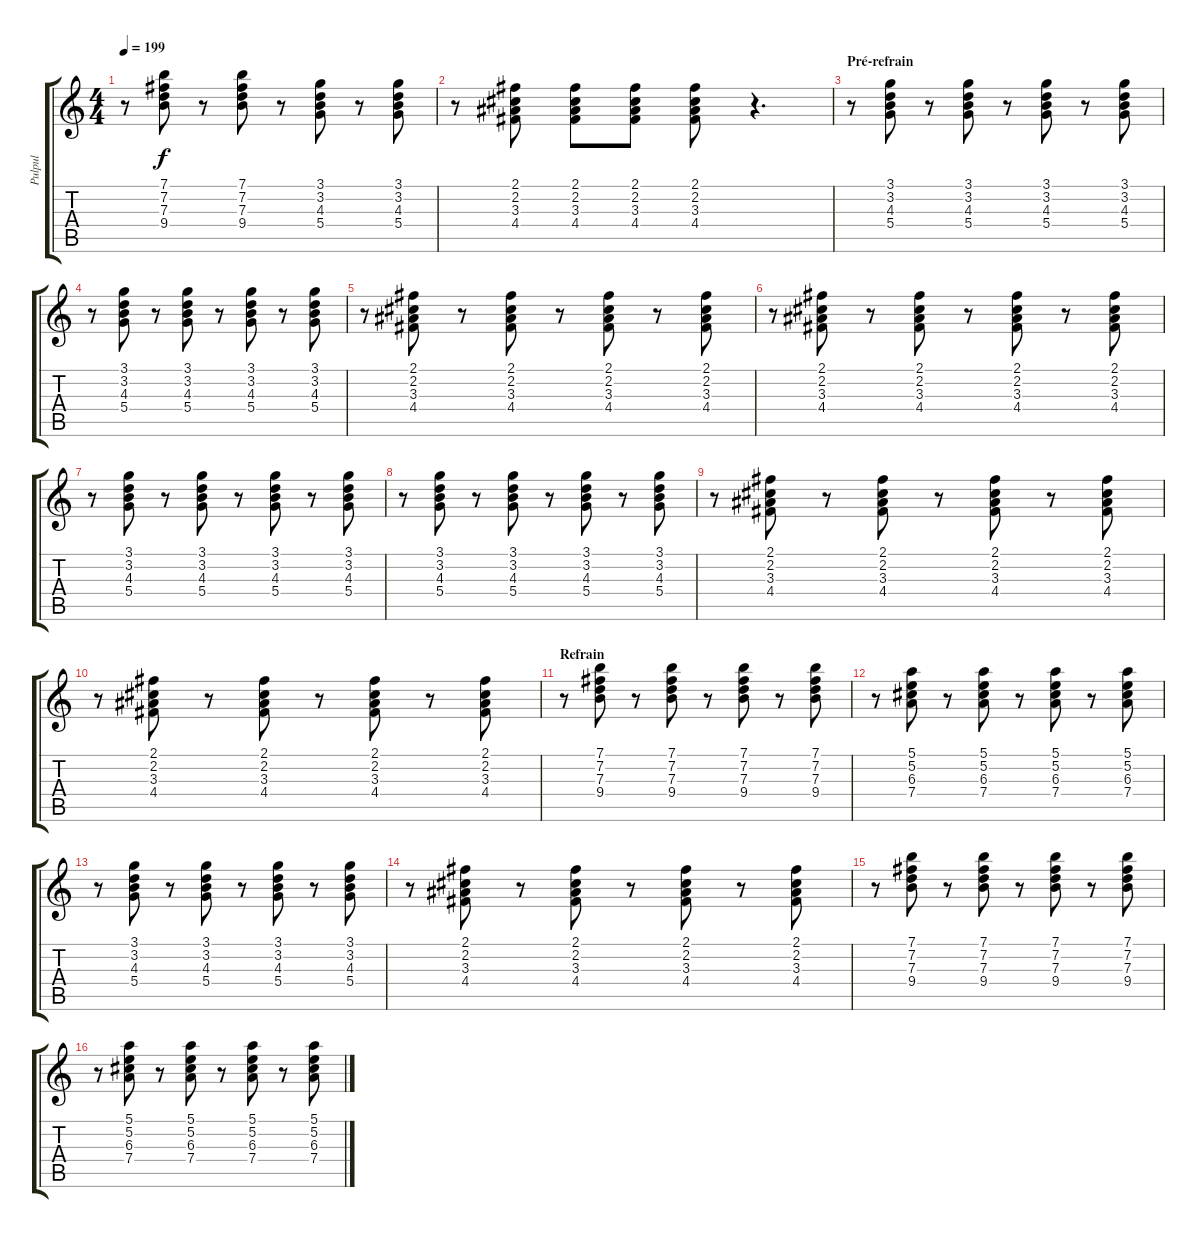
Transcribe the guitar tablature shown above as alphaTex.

\track ("Pulpul" "Pulpul") {instrument electricguitarclean}
\staff {score tabs}
\tuning (E4 B3 G3 D3 A2 E2) {hide}
\ts (4 4)
\tempo 199
\clef g2
\ks c
r.8{dy f} (7.1 7.2 7.3 9.4).8 r.8 (7.1 7.2 7.3 9.4).8 r.8 (3.1 3.2 4.3 5.4).8 r.8 (3.1 3.2 4.3 5.4).8 |
r.8 (2.1 2.2 3.3 4.4).8 (2.1 2.2 3.3 4.4).8 (2.1 2.2 3.3 4.4).8 (2.1 2.2 3.3 4.4).8 r.4{d} |
\section ("" "Pré-refrain")
r.8 (3.1 3.2 4.3 5.4).8 r.8 (3.1 3.2 4.3 5.4).8 r.8 (3.1 3.2 4.3 5.4).8 r.8 (3.1 3.2 4.3 5.4).8 |
r.8 (3.1 3.2 4.3 5.4).8 r.8 (3.1 3.2 4.3 5.4).8 r.8 (3.1 3.2 4.3 5.4).8 r.8 (3.1 3.2 4.3 5.4).8 |
r.8 (2.1 2.2 3.3 4.4).8 r.8 (2.1 2.2 3.3 4.4).8 r.8 (2.1 2.2 3.3 4.4).8 r.8 (2.1 2.2 3.3 4.4).8 |
r.8 (2.1 2.2 3.3 4.4).8 r.8 (2.1 2.2 3.3 4.4).8 r.8 (2.1 2.2 3.3 4.4).8 r.8 (2.1 2.2 3.3 4.4).8 |
r.8 (3.1 3.2 4.3 5.4).8 r.8 (3.1 3.2 4.3 5.4).8 r.8 (3.1 3.2 4.3 5.4).8 r.8 (3.1 3.2 4.3 5.4).8 |
r.8 (3.1 3.2 4.3 5.4).8 r.8 (3.1 3.2 4.3 5.4).8 r.8 (3.1 3.2 4.3 5.4).8 r.8 (3.1 3.2 4.3 5.4).8 |
r.8 (2.1 2.2 3.3 4.4).8 r.8 (2.1 2.2 3.3 4.4).8 r.8 (2.1 2.2 3.3 4.4).8 r.8 (2.1 2.2 3.3 4.4).8 |
r.8 (2.1 2.2 3.3 4.4).8 r.8 (2.1 2.2 3.3 4.4).8 r.8 (2.1 2.2 3.3 4.4).8 r.8 (2.1 2.2 3.3 4.4).8 |
\section ("" "Refrain")
r.8 (7.1 7.2 7.3 9.4).8 r.8 (7.1 7.2 7.3 9.4).8 r.8 (7.1 7.2 7.3 9.4).8 r.8 (7.1 7.2 7.3 9.4).8 |
r.8 (5.1 5.2 6.3 7.4).8 r.8 (5.1 5.2 6.3 7.4).8 r.8 (5.1 5.2 6.3 7.4).8 r.8 (5.1 5.2 6.3 7.4).8 |
r.8 (3.1 3.2 4.3 5.4).8 r.8 (3.1 3.2 4.3 5.4).8 r.8 (3.1 3.2 4.3 5.4).8 r.8 (3.1 3.2 4.3 5.4).8 |
r.8 (2.1 2.2 3.3 4.4).8 r.8 (2.1 2.2 3.3 4.4).8 r.8 (2.1 2.2 3.3 4.4).8 r.8 (2.1 2.2 3.3 4.4).8 |
r.8 (7.1 7.2 7.3 9.4).8 r.8 (7.1 7.2 7.3 9.4).8 r.8 (7.1 7.2 7.3 9.4).8 r.8 (7.1 7.2 7.3 9.4).8 |
r.8 (5.1 5.2 6.3 7.4).8 r.8 (5.1 5.2 6.3 7.4).8 r.8 (5.1 5.2 6.3 7.4).8 r.8 (5.1 5.2 6.3 7.4).8
